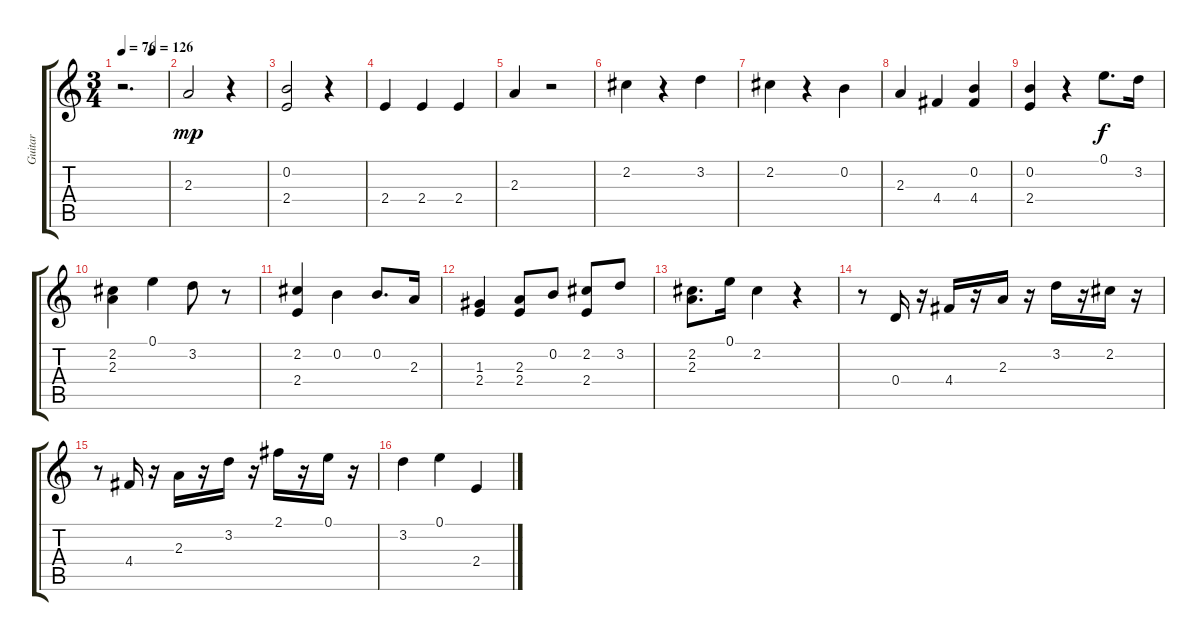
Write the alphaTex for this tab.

\track ("Guitar" "Guitar") {instrument overdrivenguitar}
\staff {score tabs}
\tuning (E4 B3 G3 D3 A2 E2) {hide}
\ts (3 4)
\tempo 76
\tempo (126 0.6666666666666666)
\clef g2
\ks c
r.2{d dy mf} |
2.3.2{dy mp} r.4 |
(0.2 2.4).2 r.4 |
2.4.4 2.4.4 2.4.4 |
2.3.4 r.2 |
2.2.4 r.4 3.2.4 |
2.2.4 r.4 0.2.4 |
2.3.4 4.4.4 (0.2 4.4).4 |
(0.2 2.4).4 r.4 0.1.8{d dy f} 3.2.16 |
(2.2 2.3).4 0.1.4 3.2.8 r.8 |
(2.2 2.4).4 0.2.4 0.2.8{d} 2.3.16 |
(1.3 2.4).4 (2.3 2.4).8 0.2.8 (2.2 2.4).8 3.2.8 |
(2.2 2.3).8{d} 0.1.16 2.2.4 r.4 |
r.8 0.4.16 r.16 4.4.16 r.16 2.3.16 r.16 3.2.16 r.16 2.2.16 r.16 |
r.8 4.4.16 r.16 2.3.16 r.16 3.2.16 r.16 2.1.16 r.16 0.1.16 r.16 |
3.2.4 0.1.4 2.4.4
